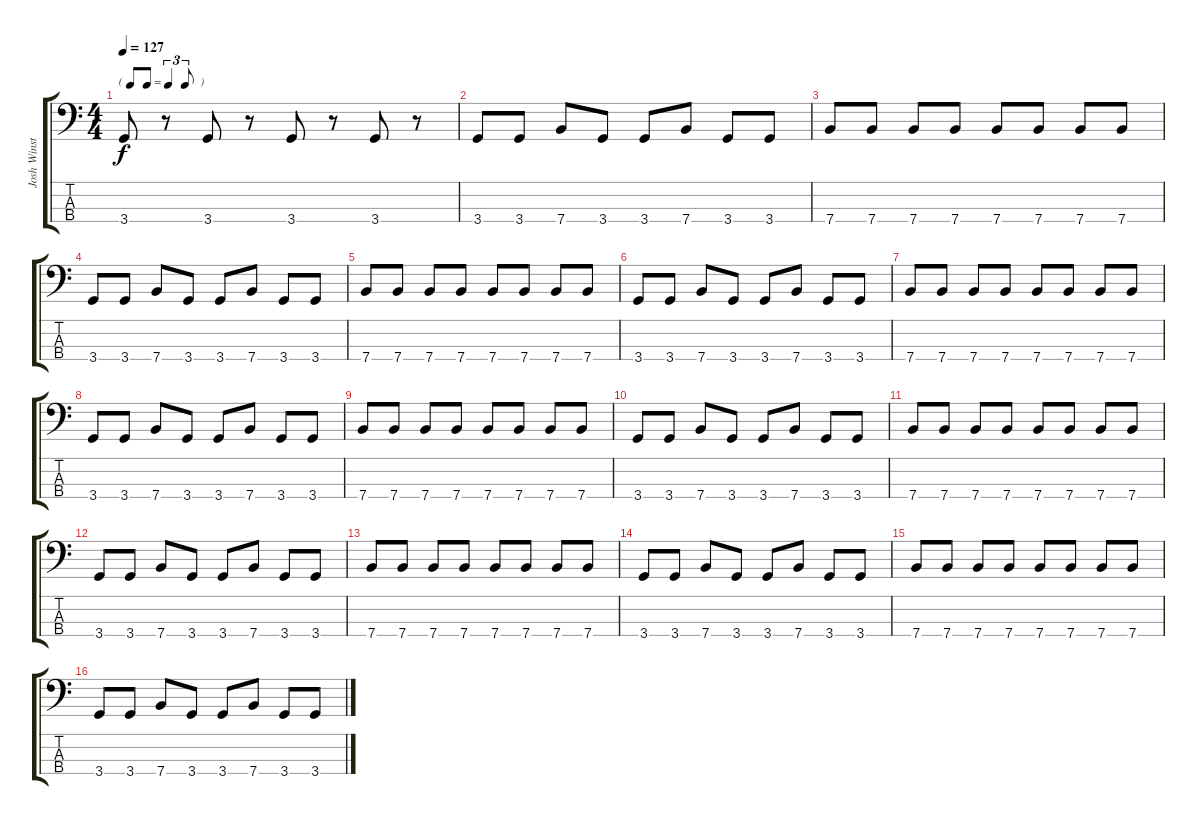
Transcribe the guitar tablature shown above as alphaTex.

\track ("Josh Winstead" "Josh Winst") {instrument electricbassfinger}
\staff {score tabs}
\tuning (G2 D2 A1 E1) {hide}
\ts (4 4)
\tf triplet8th
\tempo 127
\clef f4
\ks c
3.4{t}.8{dy f} r.8 3.4.8 r.8 3.4.8 r.8 3.4.8 r.8 |
3.4.8 3.4.8 7.4.8 3.4.8 3.4.8 7.4.8 3.4.8 3.4.8 |
7.4.8 7.4.8 7.4.8 7.4.8 7.4.8 7.4.8 7.4.8 7.4.8 |
3.4.8 3.4.8 7.4.8 3.4.8 3.4.8 7.4.8 3.4.8 3.4.8 |
7.4.8 7.4.8 7.4.8 7.4.8 7.4.8 7.4.8 7.4.8 7.4.8 |
3.4.8 3.4.8 7.4.8 3.4.8 3.4.8 7.4.8 3.4.8 3.4.8 |
7.4.8 7.4.8 7.4.8 7.4.8 7.4.8 7.4.8 7.4.8 7.4.8 |
3.4.8 3.4.8 7.4.8 3.4.8 3.4.8 7.4.8 3.4.8 3.4.8 |
7.4.8 7.4.8 7.4.8 7.4.8 7.4.8 7.4.8 7.4.8 7.4.8 |
3.4.8 3.4.8 7.4.8 3.4.8 3.4.8 7.4.8 3.4.8 3.4.8 |
7.4.8 7.4.8 7.4.8 7.4.8 7.4.8 7.4.8 7.4.8 7.4.8 |
3.4.8 3.4.8 7.4.8 3.4.8 3.4.8 7.4.8 3.4.8 3.4.8 |
7.4.8 7.4.8 7.4.8 7.4.8 7.4.8 7.4.8 7.4.8 7.4.8 |
3.4.8 3.4.8 7.4.8 3.4.8 3.4.8 7.4.8 3.4.8 3.4.8 |
7.4.8 7.4.8 7.4.8 7.4.8 7.4.8 7.4.8 7.4.8 7.4.8 |
3.4.8 3.4.8 7.4.8 3.4.8 3.4.8 7.4.8 3.4.8 3.4.8
